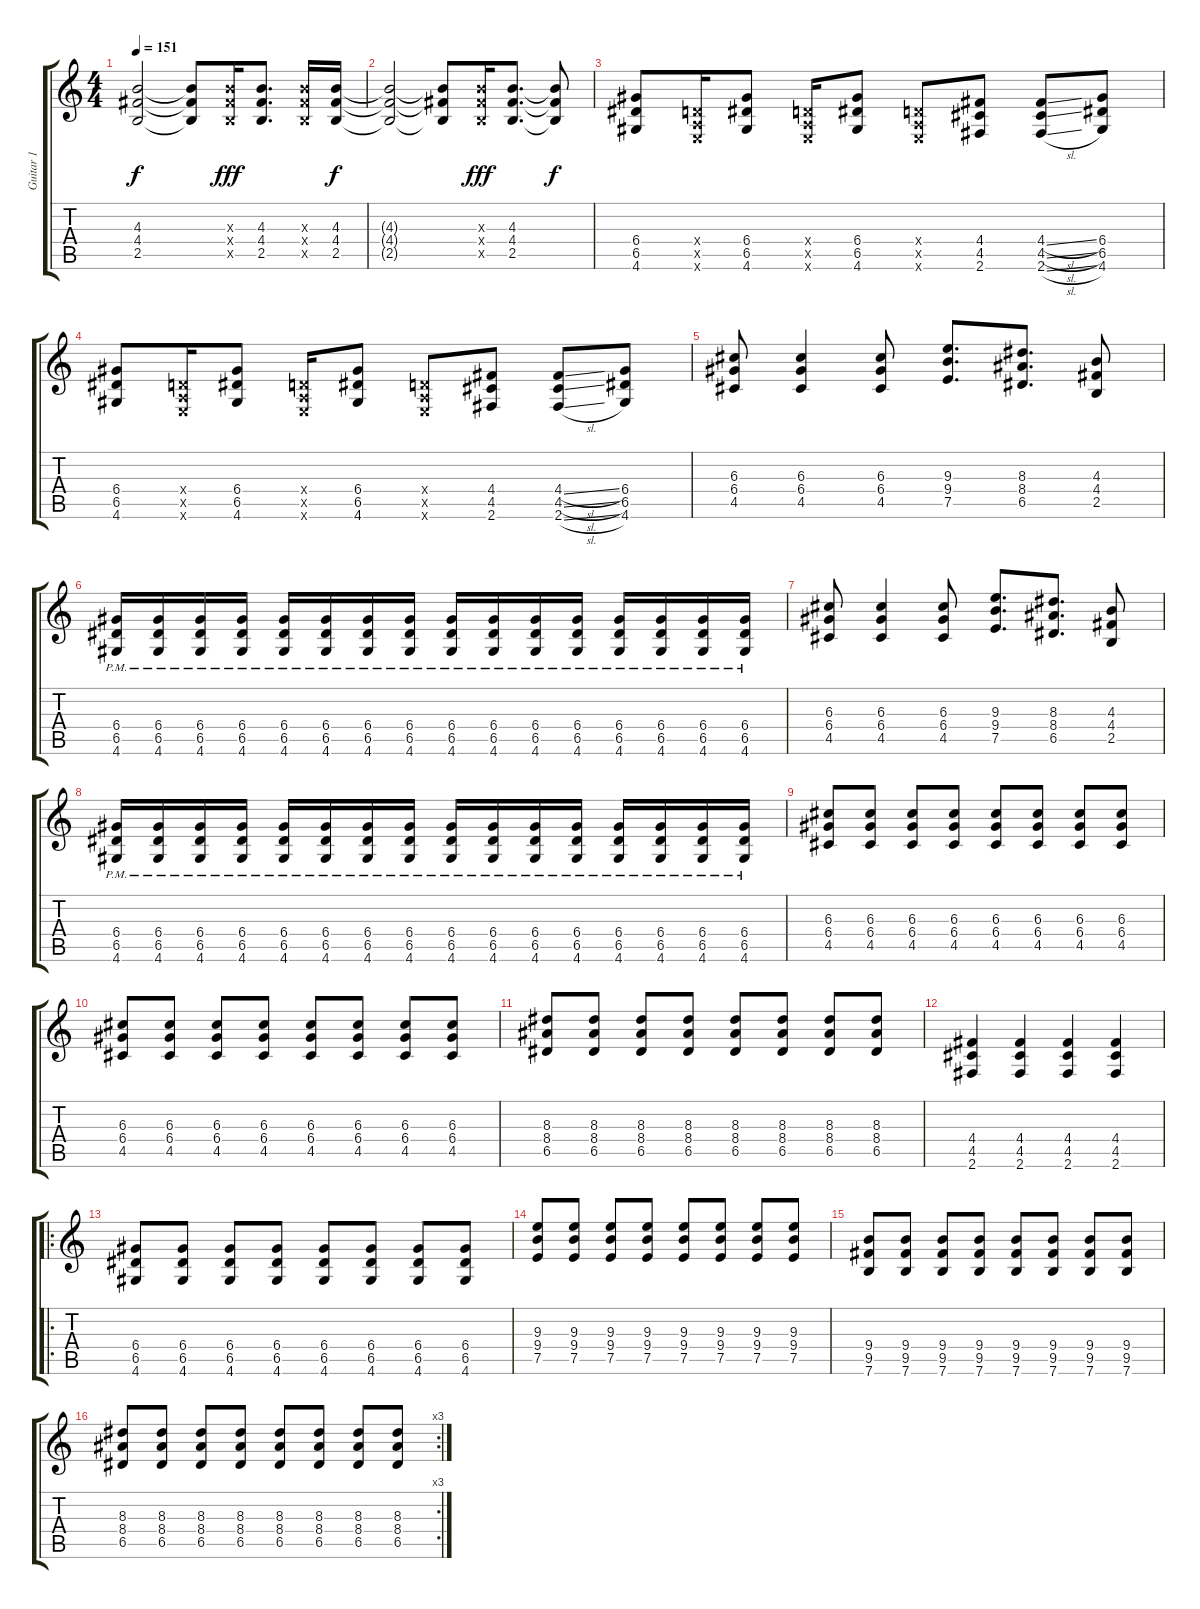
\track ("Guitar 1" "Guitar 1") {instrument electricguitarjazz}
\staff {score tabs}
\tuning (E4 B3 G3 D3 A2 E2) {hide}
\ts (4 4)
\tempo 151
\clef g2
\ks c
(4.3{t} 4.4{t} 2.5{t}).2{dy f} (4.3{t} 4.4{t} 2.5{t}).8 (4.3{x} 4.4{x} 2.5{x}).16{dy fff} (4.3 4.4 2.5).8{d} (4.3{x} 4.4{x} 2.5{x}).16 (4.3 4.4 2.5).16{dy f} |
(4.3{t} 4.4{t} 2.5{t}).2 (4.3{t} 4.4{t} 2.5{t}).8 (4.3{x} 4.4{x} 2.5{x}).16{dy fff} (4.3 4.4 2.5).8{d} (4.3{t} 4.4{t} 2.5{t}).8{dy f} |
(6.4 6.5 4.6).8 (0.4{x} 0.5{x} 0.6{x}).16 (6.4 6.5 4.6).8 (0.4{x} 0.5{x} 0.6{x}).16 (6.4 6.5 4.6).8 (0.4{x} 0.5{x} 0.6{x}).8 (4.4 4.5 2.6).8 (4.4{sl} 4.5{sl} 2.6{sl}).8 (6.4 6.5 4.6).8 |
(6.4 6.5 4.6).8 (0.4{x} 0.5{x} 0.6{x}).16 (6.4 6.5 4.6).8 (0.4{x} 0.5{x} 0.6{x}).16 (6.4 6.5 4.6).8 (0.4{x} 0.5{x} 0.6{x}).8 (4.4 4.5 2.6).8 (4.4{sl} 4.5{sl} 2.6{sl}).8 (6.4 6.5 4.6).8 |
(6.3 6.4 4.5).8 (6.3 6.4 4.5).4 (6.3 6.4 4.5).8 (9.3 9.4 7.5).8{d} (8.3 8.4 6.5).8{d} (4.3 4.4 2.5).8 |
(6.4{pm} 6.5{pm} 4.6{pm}).16 (6.4{pm} 6.5{pm} 4.6{pm}).16 (6.4{pm} 6.5{pm} 4.6{pm}).16 (6.4{pm} 6.5{pm} 4.6{pm}).16 (6.4{pm} 6.5{pm} 4.6{pm}).16 (6.4{pm} 6.5{pm} 4.6{pm}).16 (6.4{pm} 6.5{pm} 4.6{pm}).16 (6.4{pm} 6.5{pm} 4.6{pm}).16 (6.4{pm} 6.5{pm} 4.6{pm}).16 (6.4{pm} 6.5{pm} 4.6{pm}).16 (6.4{pm} 6.5{pm} 4.6{pm}).16 (6.4{pm} 6.5{pm} 4.6{pm}).16 (6.4{pm} 6.5{pm} 4.6{pm}).16 (6.4{pm} 6.5{pm} 4.6{pm}).16 (6.4{pm} 6.5{pm} 4.6{pm}).16 (6.4{pm} 6.5{pm} 4.6{pm}).16 |
(6.3 6.4 4.5).8 (6.3 6.4 4.5).4 (6.3 6.4 4.5).8 (9.3 9.4 7.5).8{d} (8.3 8.4 6.5).8{d} (4.3 4.4 2.5).8 |
(6.4{pm} 6.5{pm} 4.6{pm}).16 (6.4{pm} 6.5{pm} 4.6{pm}).16 (6.4{pm} 6.5{pm} 4.6{pm}).16 (6.4{pm} 6.5{pm} 4.6{pm}).16 (6.4{pm} 6.5{pm} 4.6{pm}).16 (6.4{pm} 6.5{pm} 4.6{pm}).16 (6.4{pm} 6.5{pm} 4.6{pm}).16 (6.4{pm} 6.5{pm} 4.6{pm}).16 (6.4{pm} 6.5{pm} 4.6{pm}).16 (6.4{pm} 6.5{pm} 4.6{pm}).16 (6.4{pm} 6.5{pm} 4.6{pm}).16 (6.4{pm} 6.5{pm} 4.6{pm}).16 (6.4{pm} 6.5{pm} 4.6{pm}).16 (6.4{pm} 6.5{pm} 4.6{pm}).16 (6.4{pm} 6.5{pm} 4.6{pm}).16 (6.4{pm} 6.5{pm} 4.6{pm}).16 |
(6.3 6.4 4.5).8 (6.3 6.4 4.5).8 (6.3 6.4 4.5).8 (6.3 6.4 4.5).8 (6.3 6.4 4.5).8 (6.3 6.4 4.5).8 (6.3 6.4 4.5).8 (6.3 6.4 4.5).8 |
(6.3 6.4 4.5).8 (6.3 6.4 4.5).8 (6.3 6.4 4.5).8 (6.3 6.4 4.5).8 (6.3 6.4 4.5).8 (6.3 6.4 4.5).8 (6.3 6.4 4.5).8 (6.3 6.4 4.5).8 |
(8.3 8.4 6.5).8 (8.3 8.4 6.5).8 (8.3 8.4 6.5).8 (8.3 8.4 6.5).8 (8.3 8.4 6.5).8 (8.3 8.4 6.5).8 (8.3 8.4 6.5).8 (8.3 8.4 6.5).8 |
(4.4 4.5 2.6).4 (4.4 4.5 2.6).4 (4.4 4.5 2.6).4 (4.4 4.5 2.6).4 |
\ro
(6.4 6.5 4.6).8 (6.4 6.5 4.6).8 (6.4 6.5 4.6).8 (6.4 6.5 4.6).8 (6.4 6.5 4.6).8 (6.4 6.5 4.6).8 (6.4 6.5 4.6).8 (6.4 6.5 4.6).8 |
(9.3 9.4 7.5).8 (9.3 9.4 7.5).8 (9.3 9.4 7.5).8 (9.3 9.4 7.5).8 (9.3 9.4 7.5).8 (9.3 9.4 7.5).8 (9.3 9.4 7.5).8 (9.3 9.4 7.5).8 |
(9.4 9.5 7.6).8 (9.4 9.5 7.6).8 (9.4 9.5 7.6).8 (9.4 9.5 7.6).8 (9.4 9.5 7.6).8 (9.4 9.5 7.6).8 (9.4 9.5 7.6).8 (9.4 9.5 7.6).8 |
\rc 3
(8.3 8.4 6.5).8 (8.3 8.4 6.5).8 (8.3 8.4 6.5).8 (8.3 8.4 6.5).8 (8.3 8.4 6.5).8 (8.3 8.4 6.5).8 (8.3 8.4 6.5).8 (8.3 8.4 6.5).8
